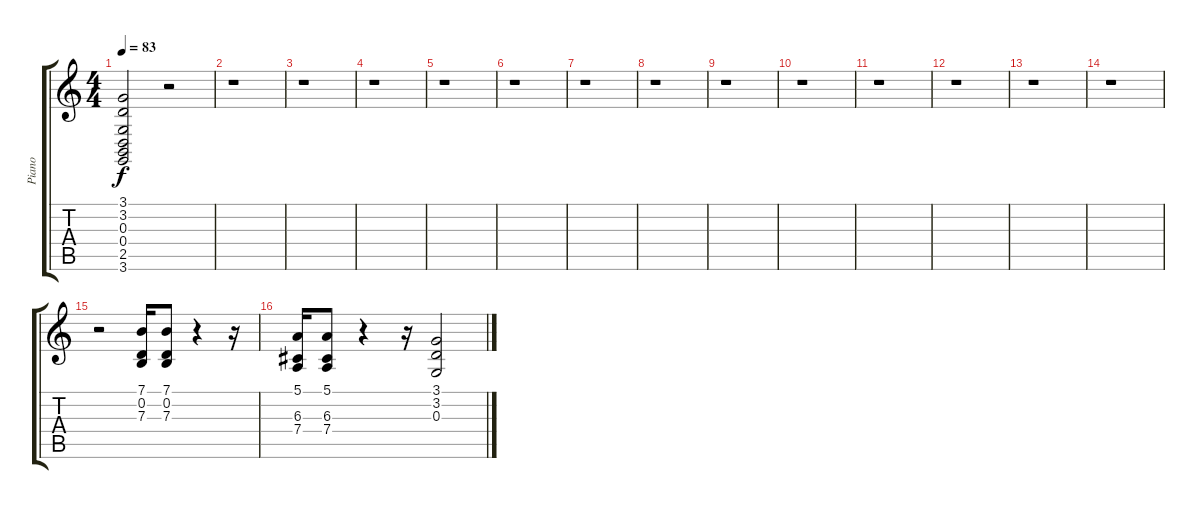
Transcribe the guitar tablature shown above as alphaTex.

\track ("Piano" "Piano") {instrument stringensemble1}
\staff {score tabs}
\tuning (E4 B3 G3 D3 A2 E2) {hide}
\ts (4 4)
\tempo 83
\clef g2
\ks c
(3.1{t} 3.2{t} 0.3{t} 0.4{t} 2.5{t} 3.6{t}).2{dy f} r.2 |
r.1 |
r.1 |
r.1 |
r.1 |
r.1 |
r.1 |
r.1 |
r.1 |
r.1 |
r.1 |
r.1 |
r.1 |
r.1 |
r.2 (7.1 0.2 7.3).16 (7.1 0.2 7.3).8 r.4 r.16 |
(5.1 6.3 7.4).16 (5.1 6.3 7.4).8 r.4 r.16 (3.1 3.2 0.3).2
